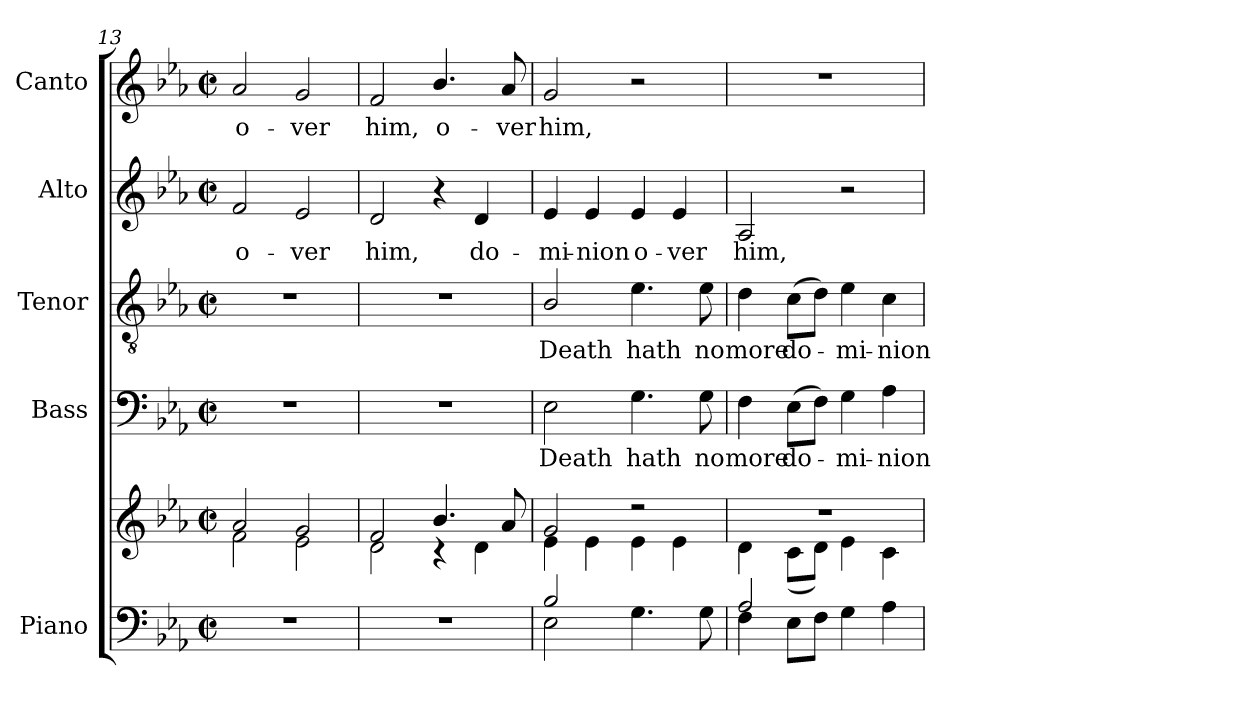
**kern	**kern	**kern	**text	**kern	**text	**kern	**text	**kern	**text
*part5	*part5	*part4	*part4	*part3	*part3	*part2	*part2	*part1	*part1
*staff6	*staff5	*staff4	*staff4	*staff3	*staff3	*staff2	*staff2	*staff1	*staff1
*I"Piano	*	*I"Bass	*	*I"Tenor	*	*I"Alto	*	*I"Canto	*
*I'Pno.	*	*I'B.	*	*I'T.	*	*I'A.	*	*	*
*clefF4	*clefG2	*clefF4	*	*clefGv2	*	*clefG2	*	*clefG2	*
*	*	*	*	*ITrd7c12	*	*	*	*	*
*k[b-e-a-]	*k[b-e-a-]	*k[b-e-a-]	*	*k[b-e-a-]	*	*k[b-e-a-]	*	*k[b-e-a-]	*
*E-:	*E-:	*E-:	*	*E-:	*	*E-:	*	*E-:	*
*M2/2	*M2/2	*M2/2	*	*M2/2	*	*M2/2	*	*M2/2	*
*met(c|)	*met(c|)	*met(c|)	*	*met(c|)	*	*met(c|)	*	*met(c|)	*
=13	=13	=13	=13	=13	=13	=13	=13	=13	=13
*	*^	*	*	*	*	*	*	*	*
!	!	!	!	!	!	!	!	!LO:LY:b:color=#000000	!	!
!	!	!	!	!	!	!	!	!	!	!LO:LY:b:color=#000000
1r	2a-i/	2fi\	1r	.	1r	.	2fi/	o-	2a-i/	o-
!	!	!	!	!	!	!	!	!LO:LY:b:color=#000000	!	!
!	!	!	!	!	!	!	!	!	!	!LO:LY:b:color=#000000
.	2gi/	2e-i\	.	.	.	.	2e-i/	-ver	2gi/	-ver
=14	=14	=14	=14	=14	=14	=14	=14	=14	=14	=14
!	!	!	!	!	!	!	!	!LO:LY:b:color=#000000	!	!
!	!	!	!	!	!	!	!	!	!	!LO:LY:b:color=#000000
1r	2fi/	2di\	1r	.	1r	.	2di/	him,	2fi/	him,
!	!	!	!	!	!	!	!	!	!	!LO:LY:b:color=#000000
.	4.b-i/	4r	.	.	.	.	4r	.	4.b-i/	o-
!	!	!	!	!	!	!	!	!LO:LY:b:color=#000000	!	!
.	.	4di\	.	.	.	.	4di/	do-	.	.
!	!	!	!	!	!	!	!	!	!	!LO:LY:b:color=#000000
.	8a-i/	.	.	.	.	.	.	.	8a-i/	-ver
!!LO:PB:g=z
=15	=15	=15	=15	=15	=15	=15	=15	=15	=15	=15
*^	*	*	*	*	*	*	*	*	*	*
!	!	!	!	!	!LO:LY:b:color=#000000	!	!	!	!	!	!
!	!	!	!	!	!	!	!LO:LY:b:color=#000000	!	!	!	!
!	!	!	!	!	!	!	!	!	!LO:LY:b:color=#000000	!	!
!	!	!	!	!	!	!	!	!	!	!	!LO:LY:b:color=#000000
2B-i/	2E-i\	2gi/	4e-i\	2E-i\	Death	2BB-i/	Death	4e-i/	-mi-	2gi/	him,
!	!	!	!	!	!	!	!	!	!LO:LY:b:color=#000000	!	!
.	.	.	4e-i\	.	.	.	.	4e-i/	-nion	.	.
!	!	!	!	!	!LO:LY:b:color=#000000	!	!	!	!	!	!
!	!	!	!	!	!	!	!LO:LY:b:color=#000000	!	!	!	!
!	!	!	!	!	!	!	!	!	!LO:LY:b:color=#000000	!	!
2ryy	4.Gi\	2r	4e-i\	4.Gi\	hath	4.E-i\	hath	4e-i/	o-	2r	.
!	!	!	!	!	!	!	!	!	!LO:LY:b:color=#000000	!	!
.	.	.	4e-i\	.	.	.	.	4e-i/	-ver	.	.
!	!	!	!	!	!LO:LY:b:color=#000000	!	!	!	!	!	!
!	!	!	!	!	!	!	!LO:LY:b:color=#000000	!	!	!	!
.	8Gi\	.	.	8Gi\	no	8E-i\	no	.	.	.	.
=16	=16	=16	=16	=16	=16	=16	=16	=16	=16	=16	=16
!	!	!	!	!	!LO:LY:b:color=#000000	!	!	!	!	!	!
!	!	!	!	!	!	!	!LO:LY:b:color=#000000	!	!	!	!
!	!	!	!	!	!	!	!	!	!LO:LY:b:color=#000000	!	!
2A-i/	4Fi\	1r	4di\	4Fi\	more	4Di\	more	2A-i/	him,	1r	.
!	!	!	!	!	!LO:LY:b:color=#000000	!	!	!	!	!	!
!	!	!	!	!	!	!	!LO:LY:b:color=#000000	!	!	!	!
.	8E-i\L	.	(8ci\L	(8E-i\L	do-	(8Ci\L	do-	.	.	.	.
.	8Fi\J	.	8di\J)	8Fi\J)	.	8Di\J)	.	.	.	.	.
!	!	!	!	!	!LO:LY:b:color=#000000	!	!	!	!	!	!
!	!	!	!	!	!	!	!LO:LY:b:color=#000000	!	!	!	!
2ryy	4Gi\	.	4e-i\	4Gi\	-mi-	4E-i\	-mi-	2r	.	.	.
!	!	!	!	!	!LO:LY:b:color=#000000	!	!	!	!	!	!
!	!	!	!	!	!	!	!LO:LY:b:color=#000000	!	!	!	!
.	4A-i\	.	4ci\	4A-i\	-nion	4Ci\	-nion	.	.	.	.
*v	*v	*	*	*	*	*	*	*	*	*	*
*	*v	*v	*	*	*	*	*	*	*	*
=	=	=	=	=	=	=	=	=	=
*-	*-	*-	*-	*-	*-	*-	*-	*-	*-
